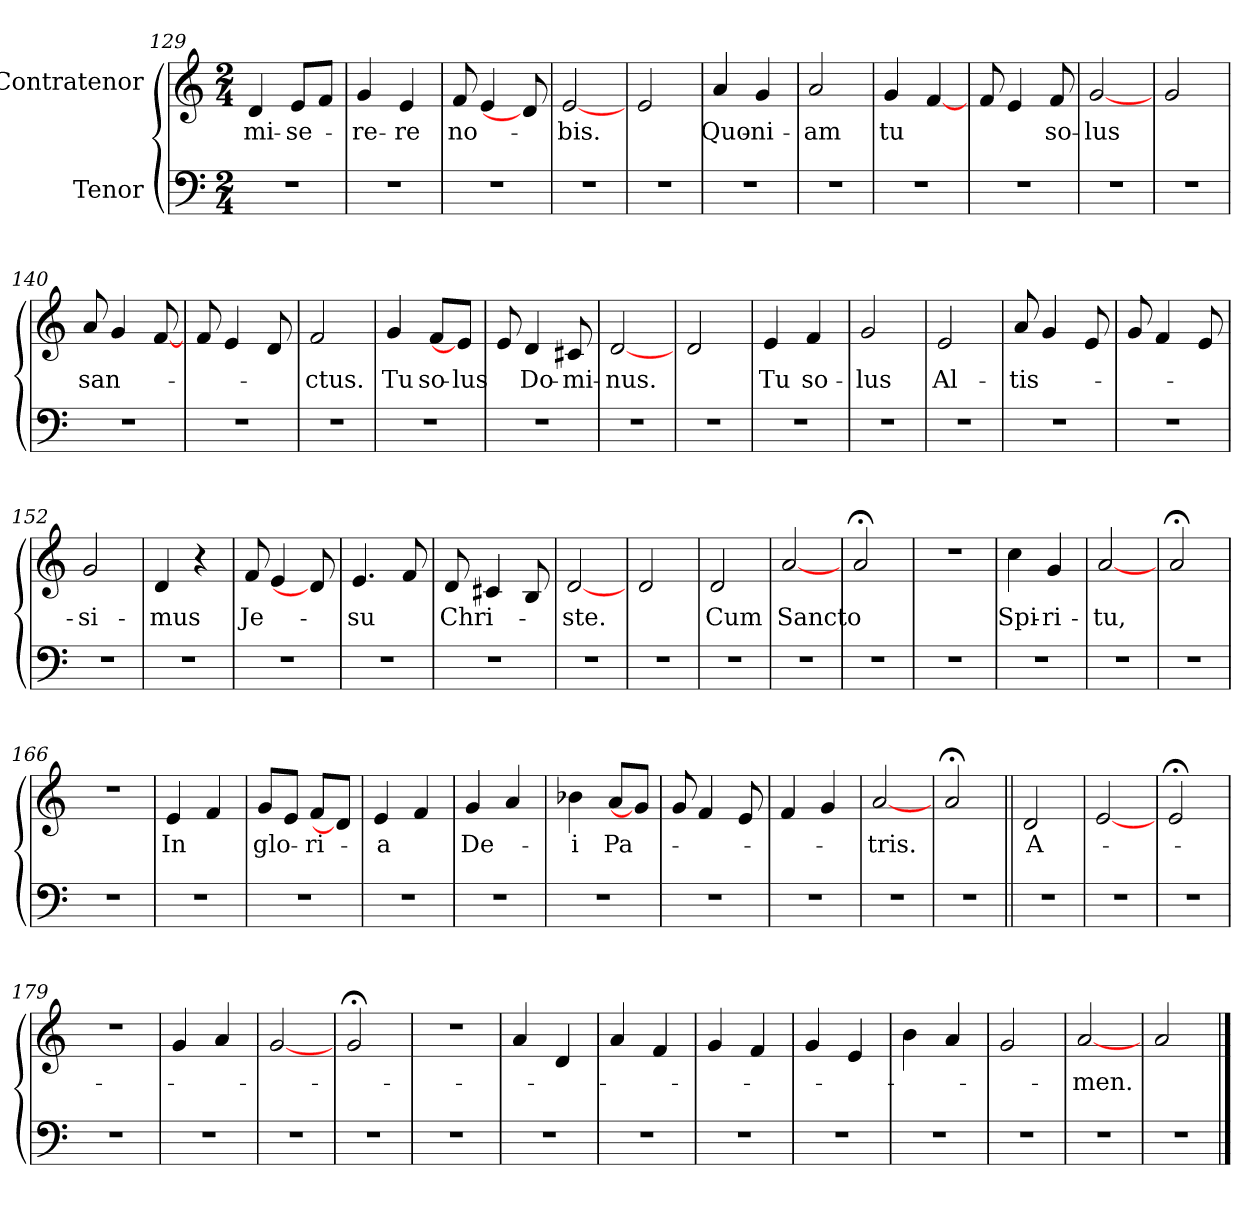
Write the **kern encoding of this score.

**kern	**kern	**text
*part2	*part1	*part1
*staff2	*staff1	*staff1
*I"Tenor	*I"Contratenor	*
*clefF4	*clefG2	*
*k[]	*k[]	*
*C:	*C:	*
*M2/4	*M2/4	*
=129	=129	=129
!LO:N:vis=1	!	!LO:LY:b:color=#000000
2r	4di/	mi-
!	!	!LO:LY:b:color=#000000
.	8ei/L	-se-
.	8fi/J	.
=130	=130	=130
!LO:N:vis=1	!	!LO:LY:b:color=#000000
2r	4gi/	-re-
!	!	!LO:LY:b:color=#000000
.	4ei/	-re
=131	=131	=131
!LO:N:vis=1	!	!LO:LY:b:color=#000000
2r	8fi/L	no-
.	4ei/	.
.	8di/L]	.
=132	=132	=132
!LO:N:vis=1	!	!LO:LY:b:color=#000000
2r	[2ei/	-bis.
=133	=133	=133
!LO:N:vis=1	!	!
2r	2ei/	.
!!LO:LB:g=z
=134	=134	=134
!LO:N:vis=1	!	!LO:LY:b:color=#000000
2r	4ai/	Quo-
!	!	!LO:LY:b:color=#000000
.	4gi/	-ni-
=135	=135	=135
!LO:N:vis=1	!	!LO:LY:b:color=#000000
2r	2ai/	-am
=136	=136	=136
!LO:N:vis=1	!	!LO:LY:b:color=#000000
2r	4gi/	tu
.	[4fi/	.
=137	=137	=137
!LO:N:vis=1	!	!
2r	8fi/L	.
.	4ei/	.
!	!	!LO:LY:b:color=#000000
.	8fi/L	so-
=138	=138	=138
!LO:N:vis=1	!	!LO:LY:b:color=#000000
2r	[2gi/	-lus
=139	=139	=139
!LO:N:vis=1	!	!
2r	2gi/	.
=140	=140	=140
!LO:N:vis=1	!	!LO:LY:b:color=#000000
2r	8ai/L	san-
.	4gi/	.
.	[8fi/L	.
=141	=141	=141
!LO:N:vis=1	!	!
2r	8fi/L	.
.	4ei/	.
.	8di/L	.
=142	=142	=142
!LO:N:vis=1	!	!LO:LY:b:color=#000000
2r	2fi/	-ctus.
=143	=143	=143
!LO:N:vis=1	!	!LO:LY:b:color=#000000
2r	4gi/	Tu
!	!	!LO:LY:b:color=#000000
.	8fi/L	so-
!	!	!LO:LY:b:color=#000000
.	8ei/J]	-lus
!!LO:LB:g=z
=144	=144	=144
!LO:N:vis=1	!	!
2r	8ei/L	.
!	!	!LO:LY:b:color=#000000
.	4di/	Do-
!	!	!LO:LY:b:color=#000000
.	8c#Xi/L	-mi-
=145	=145	=145
!LO:N:vis=1	!	!LO:LY:b:color=#000000
2r	[2di/	-nus.
=146	=146	=146
!LO:N:vis=1	!	!
2r	2di/	.
=147	=147	=147
!LO:N:vis=1	!	!LO:LY:b:color=#000000
2r	4ei/	Tu
!	!	!LO:LY:b:color=#000000
.	4fi/	so-
=148	=148	=148
!LO:N:vis=1	!	!LO:LY:b:color=#000000
2r	2gi/	-lus
=149	=149	=149
!LO:N:vis=1	!	!LO:LY:b:color=#000000
2r	2ei/	Al-
=150	=150	=150
!LO:N:vis=1	!	!LO:LY:b:color=#000000
2r	8ai/L	-tis-
.	4gi/	.
.	8ei/L	.
=151	=151	=151
!LO:N:vis=1	!	!
2r	8gi/L	.
.	4fi/	.
.	8ei/L	.
=152	=152	=152
!LO:N:vis=1	!	!LO:LY:b:color=#000000
2r	2gi/	-si-
=153	=153	=153
!LO:N:vis=1	!	!LO:LY:b:color=#000000
2r	4di/	-mus
.	4r	.
=154	=154	=154
!LO:N:vis=1	!	!LO:LY:b:color=#000000
2r	8fi/L	Je-
.	4ei/	.
.	8di/L]	.
!!LO:PB:g=z
=155	=155	=155
!LO:N:vis=1	!	!LO:LY:b:color=#000000
2r	4.ei/	-su
.	8fi/L	.
=156	=156	=156
!LO:N:vis=1	!	!LO:LY:b:color=#000000
2r	8di/L	Chri-
.	4c#Xi/	.
.	8Bi/L	.
=157	=157	=157
!LO:N:vis=1	!	!LO:LY:b:color=#000000
2r	[2di/	-ste.
=158	=158	=158
!LO:N:vis=1	!	!
2r	2di/	.
=159	=159	=159
!LO:N:vis=1	!	!LO:LY:b:color=#000000
2r	2di/	Cum
=160	=160	=160
!LO:N:vis=1	!	!LO:LY:b:color=#000000
2r	[2ai/	Sancto
=161	=161	=161
!LO:N:vis=1	!	!
2r	2a;i/	.
=162	=162	=162
!LO:N:vis=1	!LO:N:vis=1	!
2r	2r	.
=163	=163	=163
!LO:N:vis=1	!	!LO:LY:b:color=#000000
2r	4cci\	Spi-
!	!	!LO:LY:b:color=#000000
.	4gi/	-ri-
=164	=164	=164
!LO:N:vis=1	!	!LO:LY:b:color=#000000
2r	[2ai/	-tu,
=165	=165	=165
!LO:N:vis=1	!	!
2r	2a;i/	.
=166	=166	=166
!LO:N:vis=1	!LO:N:vis=1	!
2r	2r	.
!!LO:LB:g=z
=167	=167	=167
!LO:N:vis=1	!	!LO:LY:b:color=#000000
2r	4ei/	In
.	4fi/	.
=168	=168	=168
!LO:N:vis=1	!	!LO:LY:b:color=#000000
2r	8gi/L	glo-
.	8ei/J	.
!	!	!LO:LY:b:color=#000000
.	8fi/L	-ri-
.	8di/J]	.
=169	=169	=169
!LO:N:vis=1	!	!LO:LY:b:color=#000000
2r	4ei/	-a
.	4fi/	.
=170	=170	=170
!LO:N:vis=1	!	!LO:LY:b:color=#000000
2r	4gi/	De-
.	4ai/	.
=171	=171	=171
!LO:N:vis=1	!	!LO:LY:b:color=#000000
2r	4b-Xi\	-i
!	!	!LO:LY:b:color=#000000
.	8ai/L	Pa-
.	8gi/J]	.
=172	=172	=172
!LO:N:vis=1	!	!
2r	8gi/L	.
.	4fi/	.
.	8ei/L	.
=173	=173	=173
!LO:N:vis=1	!	!
2r	4fi/	.
.	4gi/	.
=174	=174	=174
!LO:N:vis=1	!	!LO:LY:b:color=#000000
2r	[2ai/	-tris.
=175	=175	=175
!LO:N:vis=1	!	!
2r	2a;i/	.
=176||	=176||	=176||
!LO:N:vis=1	!	!LO:LY:b:color=#000000
2r	2di/	A-
=177	=177	=177
!LO:N:vis=1	!	!
2r	[2ei/	.
!!LO:LB:g=z
=178	=178	=178
!LO:N:vis=1	!	!
2r	2e;i/	.
=179	=179	=179
!LO:N:vis=1	!LO:N:vis=1	!
2r	2r	.
=180	=180	=180
!LO:N:vis=1	!	!
2r	4gi/	.
.	4ai/	.
=181	=181	=181
!LO:N:vis=1	!	!
2r	[2gi/	.
=182	=182	=182
!LO:N:vis=1	!	!
2r	2g;i/	.
=183	=183	=183
!LO:N:vis=1	!LO:N:vis=1	!
2r	2r	.
=184	=184	=184
!LO:N:vis=1	!	!
2r	4ai/	.
.	4di/	.
!!LO:LB:g=z
=185	=185	=185
!LO:N:vis=1	!	!
2r	4ai/	.
.	4fi/	.
=186	=186	=186
!LO:N:vis=1	!	!
2r	4gi/	.
.	4fi/	.
=187	=187	=187
!LO:N:vis=1	!	!
2r	4gi/	.
.	4ei/	.
=188	=188	=188
!LO:N:vis=1	!	!
2r	4bi\	.
.	4ai/	.
=189	=189	=189
!LO:N:vis=1	!	!
2r	2gi/	.
=190	=190	=190
!LO:N:vis=1	!	!LO:LY:b:color=#000000
2r	[2ai/	-men.
=191	=191	=191
!LO:N:vis=1	!	!
2r	2ai/	.
==	==	==
*-	*-	*-
